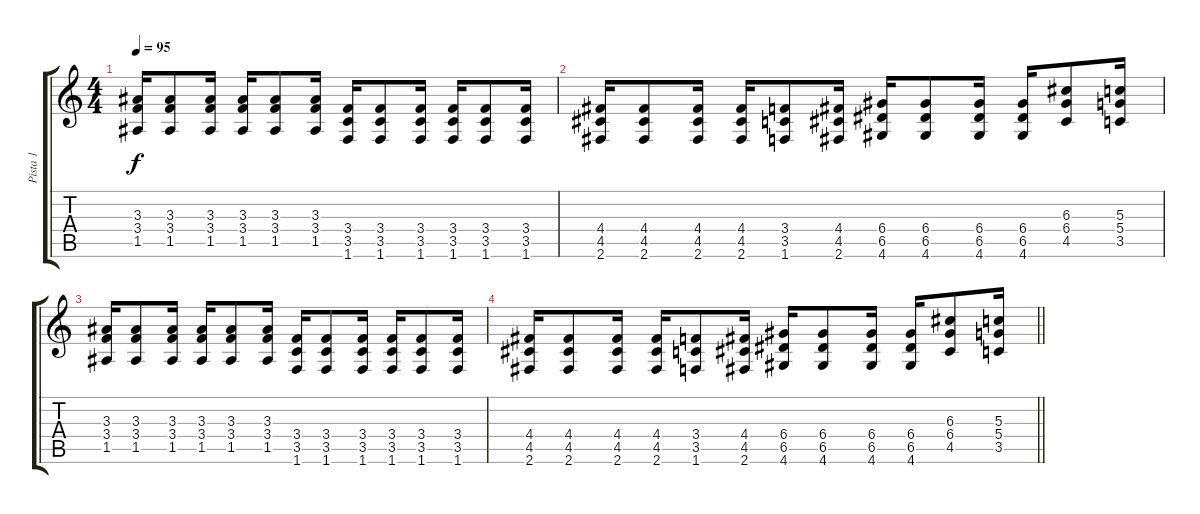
\track ("Pista 1" "Pista 1") {instrument overdrivenguitar}
\staff {score tabs}
\tuning (E4 B3 G3 D3 A2 E2) {hide}
\ts (4 4)
\tempo 95
\clef g2
\ks c
(3.3 3.4 1.5).16{dy f} (3.3 3.4 1.5).8 (3.3 3.4 1.5).16 (3.3 3.4 1.5).16 (3.3 3.4 1.5).8 (3.3 3.4 1.5).16 (3.4 3.5 1.6).16 (3.4 3.5 1.6).8 (3.4 3.5 1.6).16 (3.4 3.5 1.6).16 (3.4 3.5 1.6).8 (3.4 3.5 1.6).16 |
(4.4 4.5 2.6).16 (4.4 4.5 2.6).8 (4.4 4.5 2.6).16 (4.4 4.5 2.6).16 (3.4 3.5 1.6).8 (4.4 4.5 2.6).16 (6.4 6.5 4.6).16 (6.4 6.5 4.6).8 (6.4 6.5 4.6).16 (6.4 6.5 4.6).16 (6.3 6.4 4.5).8 (5.3 5.4 3.5).16 |
(3.3 3.4 1.5).16 (3.3 3.4 1.5).8 (3.3 3.4 1.5).16 (3.3 3.4 1.5).16 (3.3 3.4 1.5).8 (3.3 3.4 1.5).16 (3.4 3.5 1.6).16 (3.4 3.5 1.6).8 (3.4 3.5 1.6).16 (3.4 3.5 1.6).16 (3.4 3.5 1.6).8 (3.4 3.5 1.6).16 |
\barLineRight lightlight
(4.4 4.5 2.6).16 (4.4 4.5 2.6).8 (4.4 4.5 2.6).16 (4.4 4.5 2.6).16 (3.4 3.5 1.6).8 (4.4 4.5 2.6).16 (6.4 6.5 4.6).16 (6.4 6.5 4.6).8 (6.4 6.5 4.6).16 (6.4 6.5 4.6).16 (6.3 6.4 4.5).8 (5.3 5.4 3.5).16
